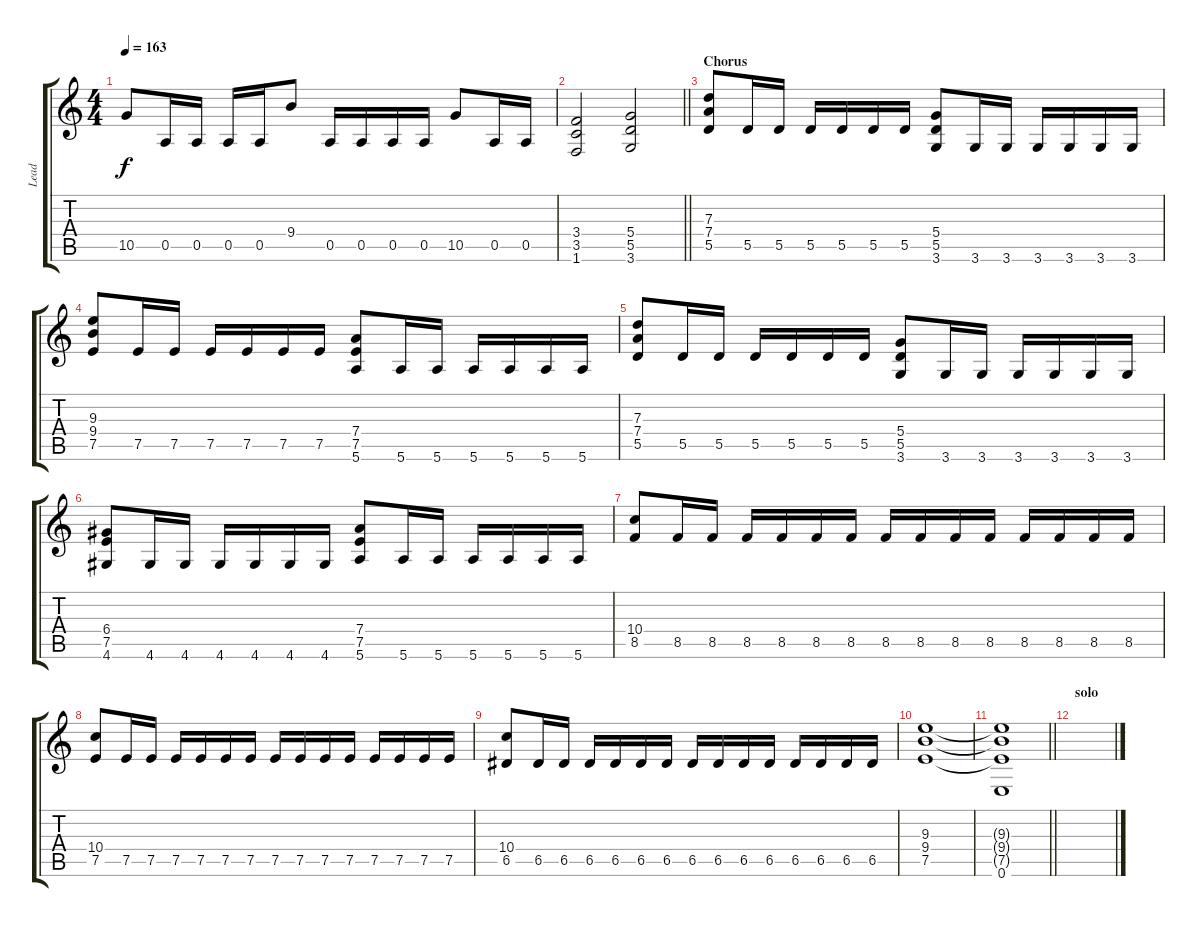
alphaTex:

\track ("Lead" "Lead") {instrument overdrivenguitar}
\staff {score tabs}
\tuning (E4 B3 G3 D3 A2 E2) {hide}
\ts (4 4)
\tempo 163
\clef g2
\ks c
10.5.8{dy f} 0.5.16 0.5.16 0.5.16 0.5.16 9.4.8 0.5.16 0.5.16 0.5.16 0.5.16 10.5.8 0.5.16 0.5.16 |
\barLineRight lightlight
(3.4 3.5 1.6).2 (5.4 5.5 3.6).2 |
\section ("" "Chorus")
(7.3 7.4 5.5).8 5.5.16 5.5.16 5.5.16 5.5.16 5.5.16 5.5.16 (5.4 5.5 3.6).8 3.6.16 3.6.16 3.6.16 3.6.16 3.6.16 3.6.16 |
(9.3 9.4 7.5).8 7.5.16 7.5.16 7.5.16 7.5.16 7.5.16 7.5.16 (7.4 7.5 5.6).8 5.6.16 5.6.16 5.6.16 5.6.16 5.6.16 5.6.16 |
(7.3 7.4 5.5).8 5.5.16 5.5.16 5.5.16 5.5.16 5.5.16 5.5.16 (5.4 5.5 3.6).8 3.6.16 3.6.16 3.6.16 3.6.16 3.6.16 3.6.16 |
(6.4 7.5 4.6).8 4.6.16 4.6.16 4.6.16 4.6.16 4.6.16 4.6.16 (7.4 7.5 5.6).8 5.6.16 5.6.16 5.6.16 5.6.16 5.6.16 5.6.16 |
(10.4 8.5).8 8.5.16 8.5.16 8.5.16 8.5.16 8.5.16 8.5.16 8.5.16 8.5.16 8.5.16 8.5.16 8.5.16 8.5.16 8.5.16 8.5.16 |
(10.4 7.5).8 7.5.16 7.5.16 7.5.16 7.5.16 7.5.16 7.5.16 7.5.16 7.5.16 7.5.16 7.5.16 7.5.16 7.5.16 7.5.16 7.5.16 |
(10.4 6.5).8 6.5.16 6.5.16 6.5.16 6.5.16 6.5.16 6.5.16 6.5.16 6.5.16 6.5.16 6.5.16 6.5.16 6.5.16 6.5.16 6.5.16 |
(9.3 9.4 7.5).1 |
\barLineRight lightlight
(9.3{t} 9.4{t} 7.5{t} 0.6).1 |
\section ("" "solo")
